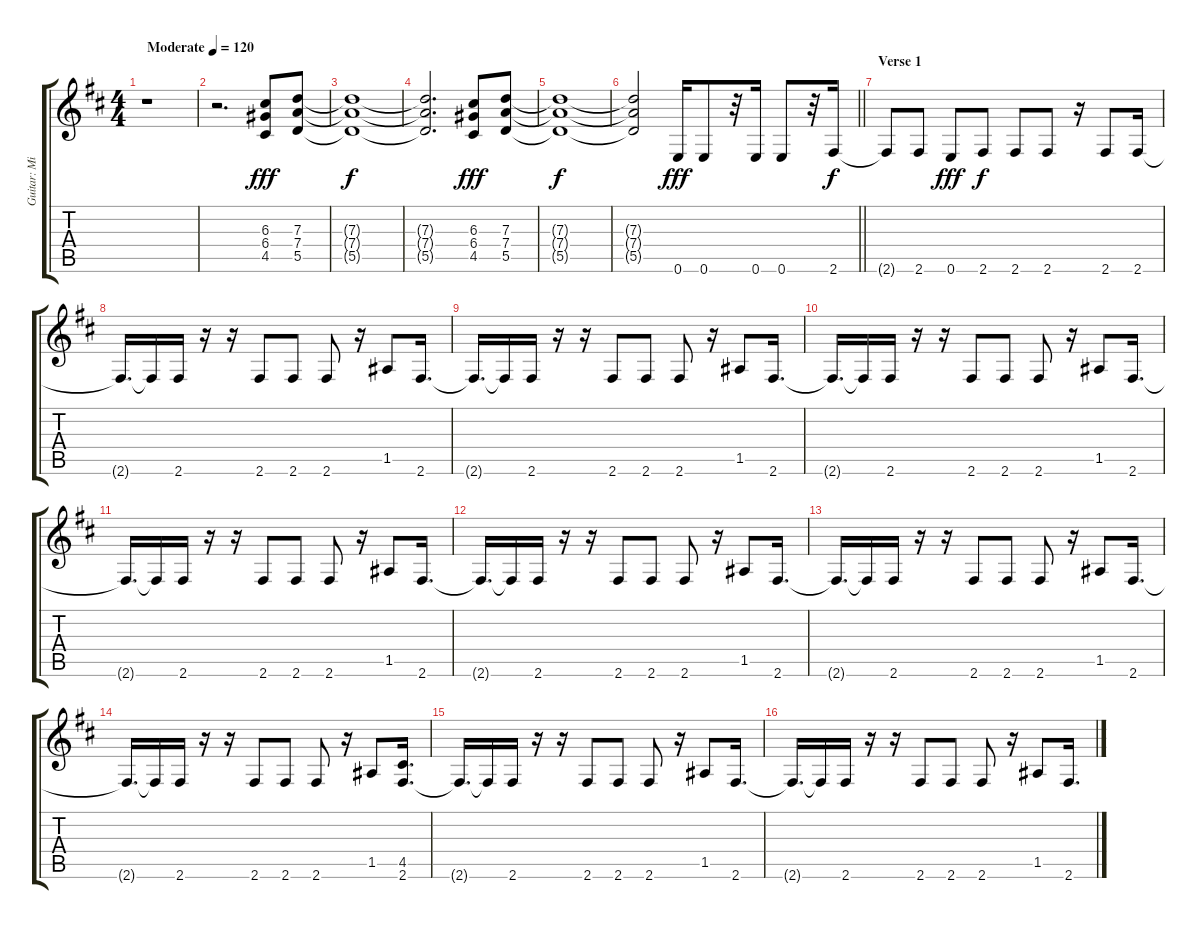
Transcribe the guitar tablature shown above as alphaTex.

\track ("Guitar: Mick Ralphs" "Guitar: Mi") {instrument acousticguitarsteel}
\staff {score tabs}
\tuning (E4 B3 G3 D3 A2 E2) {hide}
\ts (4 4)
\tempo (120 "Moderate")
\tempo 122
\tempo (120 "Moderate")
\clef g2
\ks d
r.1{dy fff instrument acousticguitarsteel} |
r.2{d} (6.3 6.4 4.5).8 (7.3 7.4 5.5).8 |
(7.3{t} 7.4{t} 5.5{t}).1{dy f} |
(7.3{t} 7.4{t} 5.5{t}).2{d} (6.3 6.4 4.5).8{dy fff} (7.3 7.4 5.5).8 |
(7.3{t} 7.4{t} 5.5{t}).1{dy f} |
\barLineRight lightlight
(7.3{t} 7.4{t} 5.5{t}).2 0.6.16{dy fff} 0.6.8 r.32 0.6.16 0.6.8 r.32 2.6.16{dy f} |
\section ("" "Verse 1")
2.6{t}.8 2.6.8 0.6.8{dy fff} 2.6.8{dy f} 2.6.8 2.6.8 r.16 2.6.8 2.6.16 |
2.6{t}.16{d} 2.6{t}.16 2.6.16 r.16 r.16 2.6.8 2.6.8 2.6.8 r.16 1.5.8 2.6.16{d} |
2.6{t}.16{d} 2.6{t}.16 2.6.16 r.16 r.16 2.6.8 2.6.8 2.6.8 r.16 1.5.8 2.6.16{d} |
2.6{t}.16{d} 2.6{t}.16 2.6.16 r.16 r.16 2.6.8 2.6.8 2.6.8 r.16 1.5.8 2.6.16{d} |
2.6{t}.16{d} 2.6{t}.16 2.6.16 r.16 r.16 2.6.8 2.6.8 2.6.8 r.16 1.5.8 2.6.16{d} |
2.6{t}.16{d} 2.6{t}.16 2.6.16 r.16 r.16 2.6.8 2.6.8 2.6.8 r.16 1.5.8 2.6.16{d} |
2.6{t}.16{d} 2.6{t}.16 2.6.16 r.16 r.16 2.6.8 2.6.8 2.6.8 r.16 1.5.8 2.6.16{d} |
2.6{t}.16{d} 2.6{t}.16 2.6.16 r.16 r.16 2.6.8 2.6.8 2.6.8 r.16 1.5.8 (4.5 2.6).16{d} |
2.6{t}.16{d} 2.6{t}.16 2.6.16 r.16 r.16 2.6.8 2.6.8 2.6.8 r.16 1.5.8 2.6.16{d} |
2.6{t}.16{d} 2.6{t}.16 2.6.16 r.16 r.16 2.6.8 2.6.8 2.6.8 r.16 1.5.8 2.6.16{d}
